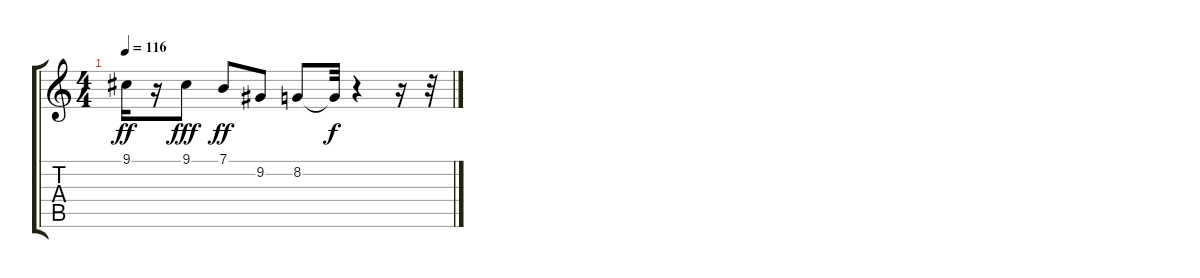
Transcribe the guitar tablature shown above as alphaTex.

\track "" {instrument lead1square}
\staff {score tabs}
\tuning (E4 B3 G3 D3 A2 E2) {hide}
\ts (4 4)
\tempo 116
\clef g2
\ks c
9.1.16{dy ff} r.16 9.1.8{dy fff} 7.1.8{dy ff} 9.2.8 8.2.8 8.2{t}.32{dy f} r.4 r.16 r.32
